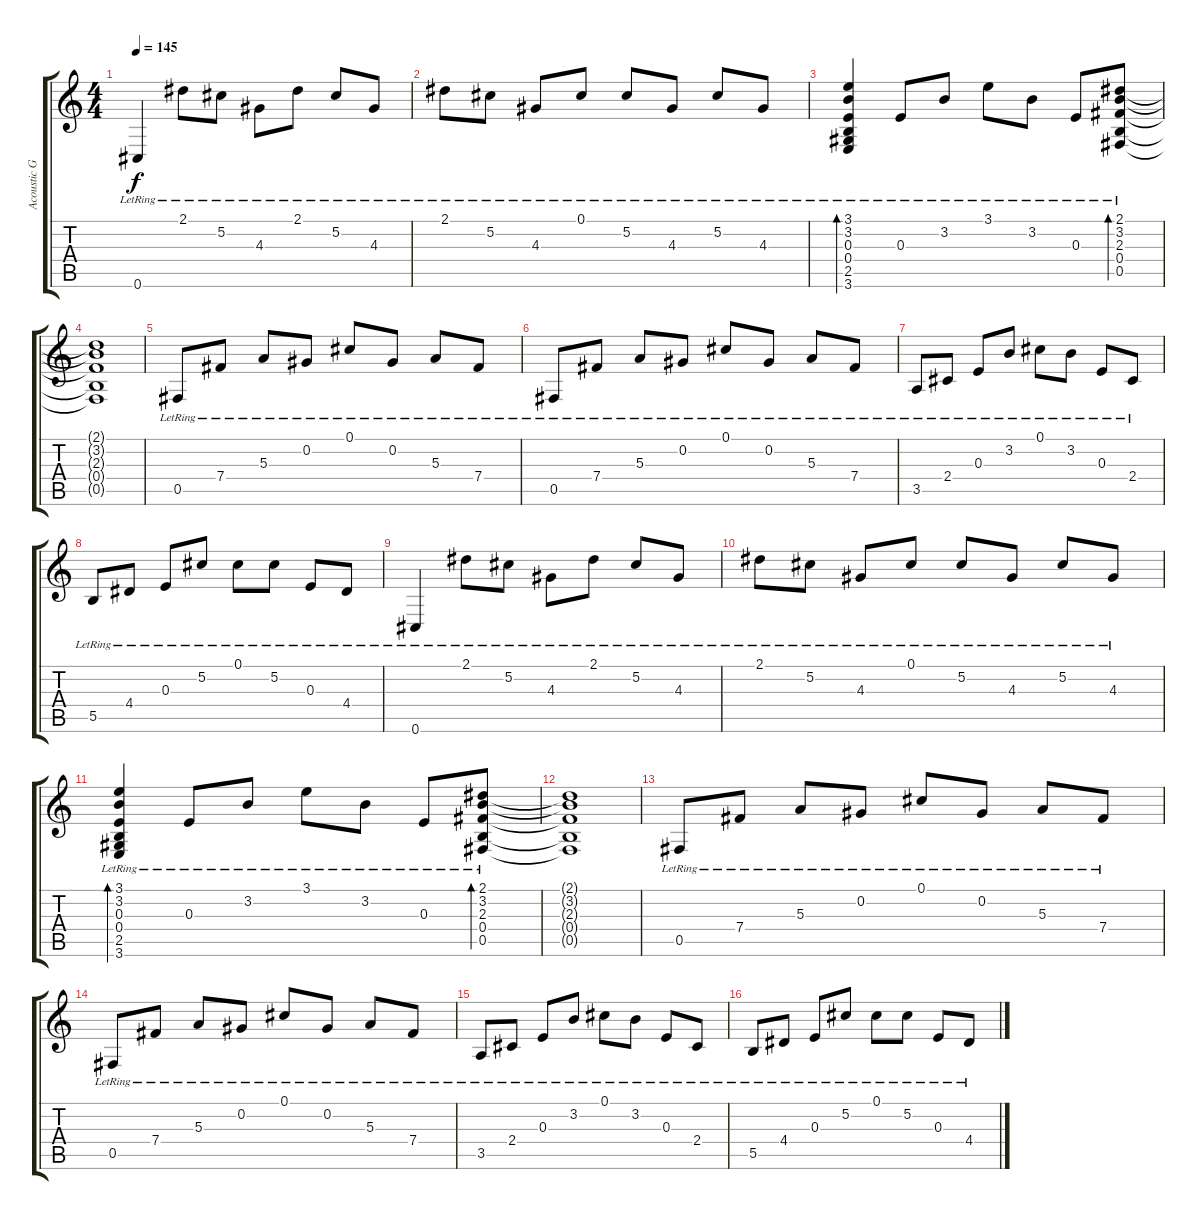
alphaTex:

\track ("Acoustic Guitar" "Acoustic G") {instrument acousticguitarsteel}
\staff {score tabs}
\tuning (Db4 Ab3 E3 B2 Gb2 Db2) {hide}
\ts (4 4)
\tempo 145
\clef g2
\ks c
0.6{lr}.4{dy f} 2.1{lr}.8 5.2{lr}.8 4.3{lr}.8 2.1{lr}.8 5.2{lr}.8 4.3{lr}.8 |
2.1{lr}.8 5.2{lr}.8 4.3{lr}.8 0.1{lr}.8 5.2{lr}.8 4.3{lr}.8 5.2{lr}.8 4.3{lr}.8 |
(3.1{lr} 3.2{lr} 0.3{lr} 0.4{lr} 2.5{lr} 3.6{lr}).4{bd 60} 0.3{lr}.8 3.2{lr}.8 3.1{lr}.8 3.2{lr}.8 0.3{lr}.8 (2.1{lr} 3.2{lr} 2.3{lr} 0.4{lr} 0.5{lr}).8{bd 120} |
(2.1{t} 3.2{t} 2.3{t} 0.4{t} 0.5{t}).1 |
0.5{lr}.8 7.4{lr}.8 5.3{lr}.8 0.2{lr}.8 0.1{lr}.8 0.2{lr}.8 5.3{lr}.8 7.4{lr}.8 |
0.5{lr}.8 7.4{lr}.8 5.3{lr}.8 0.2{lr}.8 0.1{lr}.8 0.2{lr}.8 5.3{lr}.8 7.4{lr}.8 |
3.5{lr}.8 2.4{lr}.8 0.3{lr}.8 3.2{lr}.8 0.1{lr}.8 3.2{lr}.8 0.3{lr}.8 2.4{lr}.8 |
5.5{lr}.8 4.4{lr}.8 0.3{lr}.8 5.2{lr}.8 0.1{lr}.8 5.2{lr}.8 0.3{lr}.8 4.4{lr}.8 |
0.6{lr}.4 2.1{lr}.8 5.2{lr}.8 4.3{lr}.8 2.1{lr}.8 5.2{lr}.8 4.3{lr}.8 |
2.1{lr}.8 5.2{lr}.8 4.3{lr}.8 0.1{lr}.8 5.2{lr}.8 4.3{lr}.8 5.2{lr}.8 4.3{lr}.8 |
(3.1{lr} 3.2{lr} 0.3{lr} 0.4{lr} 2.5{lr} 3.6{lr}).4{bd 60} 0.3{lr}.8 3.2{lr}.8 3.1{lr}.8 3.2{lr}.8 0.3{lr}.8 (2.1{lr} 3.2{lr} 2.3{lr} 0.4{lr} 0.5{lr}).8{bd 120} |
(2.1{t} 3.2{t} 2.3{t} 0.4{t} 0.5{t}).1 |
0.5{lr}.8 7.4{lr}.8 5.3{lr}.8 0.2{lr}.8 0.1{lr}.8 0.2{lr}.8 5.3{lr}.8 7.4{lr}.8 |
0.5{lr}.8 7.4{lr}.8 5.3{lr}.8 0.2{lr}.8 0.1{lr}.8 0.2{lr}.8 5.3{lr}.8 7.4{lr}.8 |
3.5{lr}.8 2.4{lr}.8 0.3{lr}.8 3.2{lr}.8 0.1{lr}.8 3.2{lr}.8 0.3{lr}.8 2.4{lr}.8 |
5.5{lr}.8 4.4{lr}.8 0.3{lr}.8 5.2{lr}.8 0.1{lr}.8 5.2{lr}.8 0.3{lr}.8 4.4{lr}.8
